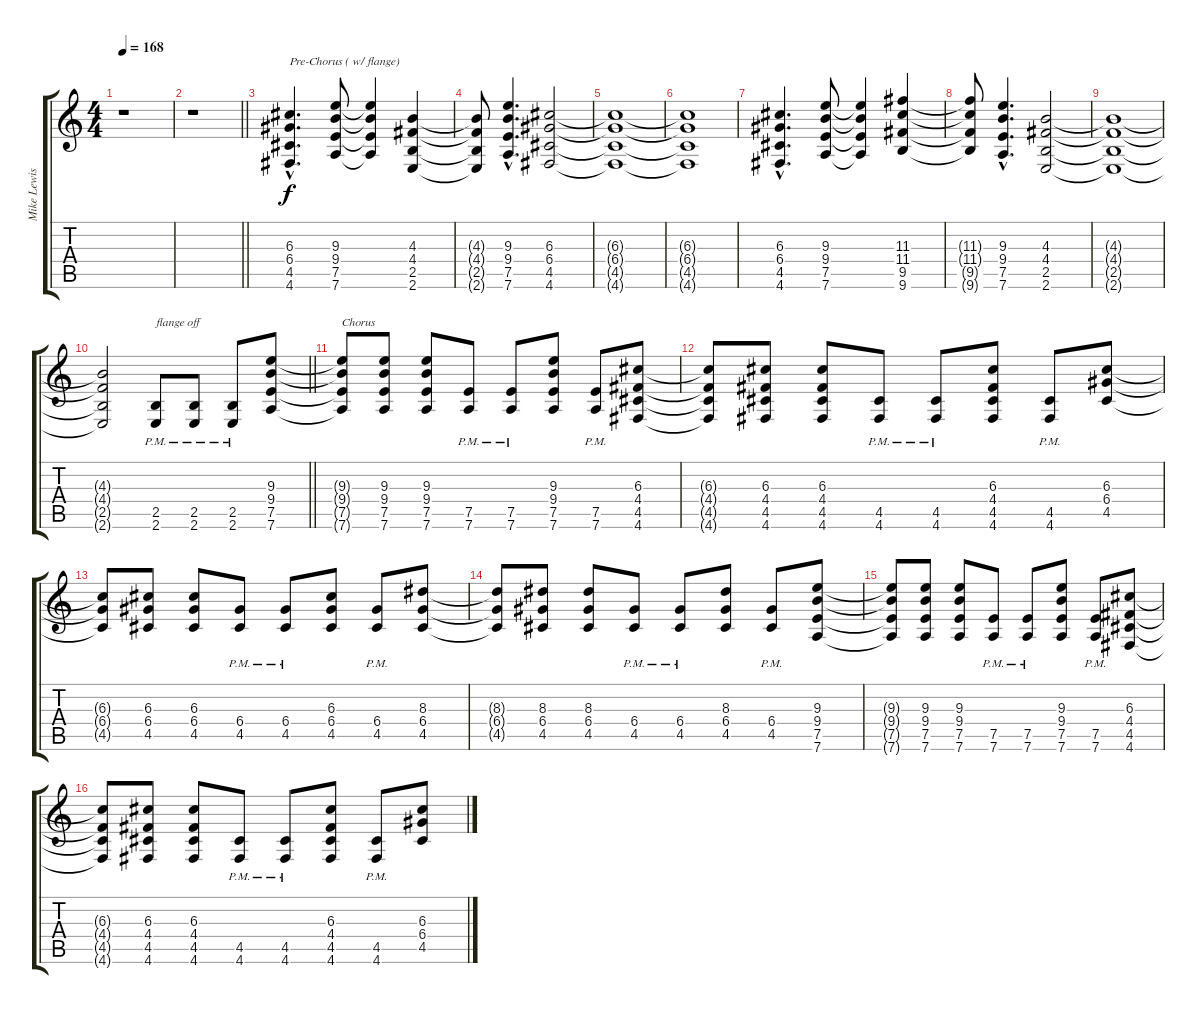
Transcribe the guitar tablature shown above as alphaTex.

\track ("Mike Lewis | Rhythm" "Mike Lewis") {instrument electricguitarclean}
\staff {score tabs}
\tuning (E4 B3 G3 D3 A2 D2) {hide}
\ts (4 4)
\tempo 168
\clef g2
\ks c
r.1{dy mf} |
\barLineRight lightlight
r.1 |
(6.3{hac} 6.4{hac} 4.5{hac} 4.6{hac}).4{d txt "Pre-Chorus ( w/ flange)" dy f instrument overdrivenguitar} (9.3 9.4 7.5 7.6).8 (9.3{t} 9.4{t} 7.5{t} 7.6{t}).4 (4.3 4.4 2.5 2.6).4 |
(4.3{t} 4.4{t} 2.5{t} 2.6{t}).8 (9.3{hac} 9.4{hac} 7.5{hac} 7.6{hac}).4{d} (6.3 6.4 4.5 4.6).2 |
(6.3{t} 6.4{t} 4.5{t} 4.6{t}).1 |
(6.3{t} 6.4{t} 4.5{t} 4.6{t}).1 |
(6.3{hac} 6.4{hac} 4.5{hac} 4.6{hac}).4{d} (9.3 9.4 7.5 7.6).8 (9.3{t} 9.4{t} 7.5{t} 7.6{t}).4 (11.3 11.4 9.5 9.6).4 |
(11.3{t} 11.4{t} 9.5{t} 9.6{t}).8 (9.3{hac} 9.4{hac} 7.5{hac} 7.6{hac}).4{d} (4.3 4.4 2.5 2.6).2 |
(4.3{t} 4.4{t} 2.5{t} 2.6{t}).1 |
\barLineRight lightlight
(4.3{t} 4.4{t} 2.5{t} 2.6{t}).2 (2.5{pm} 2.6{pm}).8{txt "flange off"} (2.5{pm} 2.6{pm}).8 (2.5{pm} 2.6{pm}).8 (9.3 9.4 7.5 7.6).8 |
(9.3{t} 9.4{t} 7.5{t} 7.6{t}).8{txt "Chorus"} (9.3 9.4 7.5 7.6).8 (9.3 9.4 7.5 7.6).8 (7.5{pm} 7.6{pm}).8 (7.5{pm} 7.6{pm}).8 (9.3 9.4 7.5 7.6).8 (7.5{pm} 7.6{pm}).8 (6.3 4.4 4.5 4.6).8 |
(6.3{t} 4.4{t} 4.5{t} 4.6{t}).8 (6.3 4.4 4.5 4.6).8 (6.3 4.4 4.5 4.6).8 (4.5{pm} 4.6{pm}).8 (4.5{pm} 4.6{pm}).8 (6.3 4.4 4.5 4.6).8 (4.5{pm} 4.6{pm}).8 (6.3 6.4 4.5).8 |
(6.3{t} 6.4{t} 4.5{t}).8 (6.3 6.4 4.5).8 (6.3 6.4 4.5).8 (6.4{pm} 4.5{pm}).8 (6.4{pm} 4.5{pm}).8 (6.3 6.4 4.5).8 (6.4{pm} 4.5{pm}).8 (8.3 6.4 4.5).8 |
(8.3{t} 6.4{t} 4.5{t}).8 (8.3 6.4 4.5).8 (8.3 6.4 4.5).8 (6.4{pm} 4.5{pm}).8 (6.4{pm} 4.5{pm}).8 (8.3 6.4 4.5).8 (6.4{pm} 4.5{pm}).8 (9.3 9.4 7.5 7.6).8 |
(9.3{t} 9.4{t} 7.5{t} 7.6{t}).8 (9.3 9.4 7.5 7.6).8 (9.3 9.4 7.5 7.6).8 (7.5{pm} 7.6{pm}).8 (7.5{pm} 7.6{pm}).8 (9.3 9.4 7.5 7.6).8 (7.5{pm} 7.6{pm}).8 (6.3 4.4 4.5 4.6).8 |
(6.3{t} 4.4{t} 4.5{t} 4.6{t}).8 (6.3 4.4 4.5 4.6).8 (6.3 4.4 4.5 4.6).8 (4.5{pm} 4.6{pm}).8 (4.5{pm} 4.6{pm}).8 (6.3 4.4 4.5 4.6).8 (4.5{pm} 4.6{pm}).8 (6.3 6.4 4.5).8
